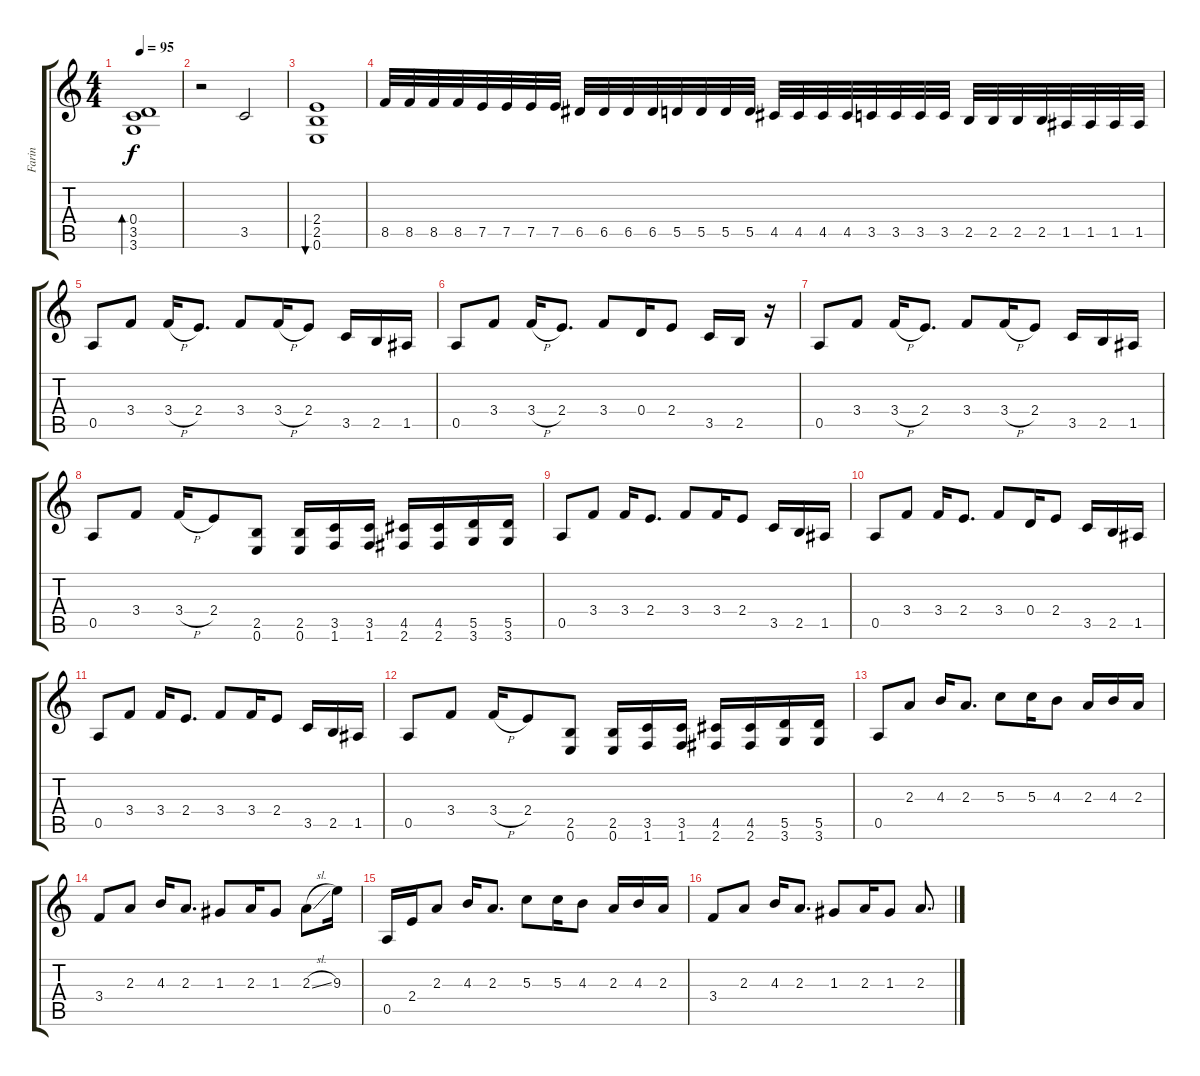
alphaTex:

\track ("Farin" "Farin") {instrument electricguitarclean}
\staff {score tabs}
\tuning (E4 B3 G3 D3 A2 E2) {hide}
\ts (4 4)
\tempo 95
\clef g2
\ks c
(0.4 3.5 3.6).1{bd 240 dy f instrument electricguitarclean} |
r.2 3.5.2 |
(2.4 2.5 0.6).1{bu 240} |
8.5.32 8.5.32 8.5.32 8.5.32 7.5.32 7.5.32 7.5.32 7.5.32 6.5.32 6.5.32 6.5.32 6.5.32 5.5.32 5.5.32 5.5.32 5.5.32 4.5.32 4.5.32 4.5.32 4.5.32 3.5.32 3.5.32 3.5.32 3.5.32 2.5.32 2.5.32 2.5.32 2.5.32 1.5.32 1.5.32 1.5.32 1.5.32 |
0.5.8 3.4.8 3.4{h}.16 2.4.8{d} 3.4.8 3.4{h}.16 2.4.8 3.5.16 2.5.16 1.5.16 |
0.5.8 3.4.8 3.4{h}.16 2.4.8{d} 3.4.8 0.4.16 2.4.8 3.5.16 2.5.16 r.16 |
0.5.8 3.4.8 3.4{h}.16 2.4.8{d} 3.4.8 3.4{h}.16 2.4.8 3.5.16 2.5.16 1.5.16 |
0.5.8 3.4.8 3.4{h}.16 2.4.8 (2.5 0.6).8 (2.5 0.6).16 (3.5 1.6).16 (3.5 1.6).16 (4.5 2.6).16 (4.5 2.6).16 (5.5 3.6).16 (5.5 3.6).16 |
0.5.8 3.4.8 3.4.16 2.4.8{d} 3.4.8 3.4.16 2.4.8 3.5.16 2.5.16 1.5.16 |
0.5.8 3.4.8 3.4.16 2.4.8{d} 3.4.8 0.4.16 2.4.8 3.5.16 2.5.16 1.5.16 |
0.5.8 3.4.8 3.4.16 2.4.8{d} 3.4.8 3.4.16 2.4.8 3.5.16 2.5.16 1.5.16 |
0.5.8 3.4.8 3.4{h}.16 2.4.8 (2.5 0.6).8 (2.5 0.6).16 (3.5 1.6).16 (3.5 1.6).16 (4.5 2.6).16 (4.5 2.6).16 (5.5 3.6).16 (5.5 3.6).16 |
0.5.8 2.3.8 4.3.16 2.3.8{d} 5.3.8 5.3.16 4.3.8 2.3.16 4.3.16 2.3.16 |
3.4.8 2.3.8 4.3.16 2.3.8{d} 1.3.8 2.3.16 1.3.8 2.3{sl}.8 9.3.16 |
0.5.16 2.4.16 2.3.8 4.3.16 2.3.8{d} 5.3.8 5.3.16 4.3.8 2.3.16 4.3.16 2.3.16 |
3.4.8 2.3.8 4.3.16 2.3.8{d} 1.3.8 2.3.16 1.3.8 2.3.8{d}
